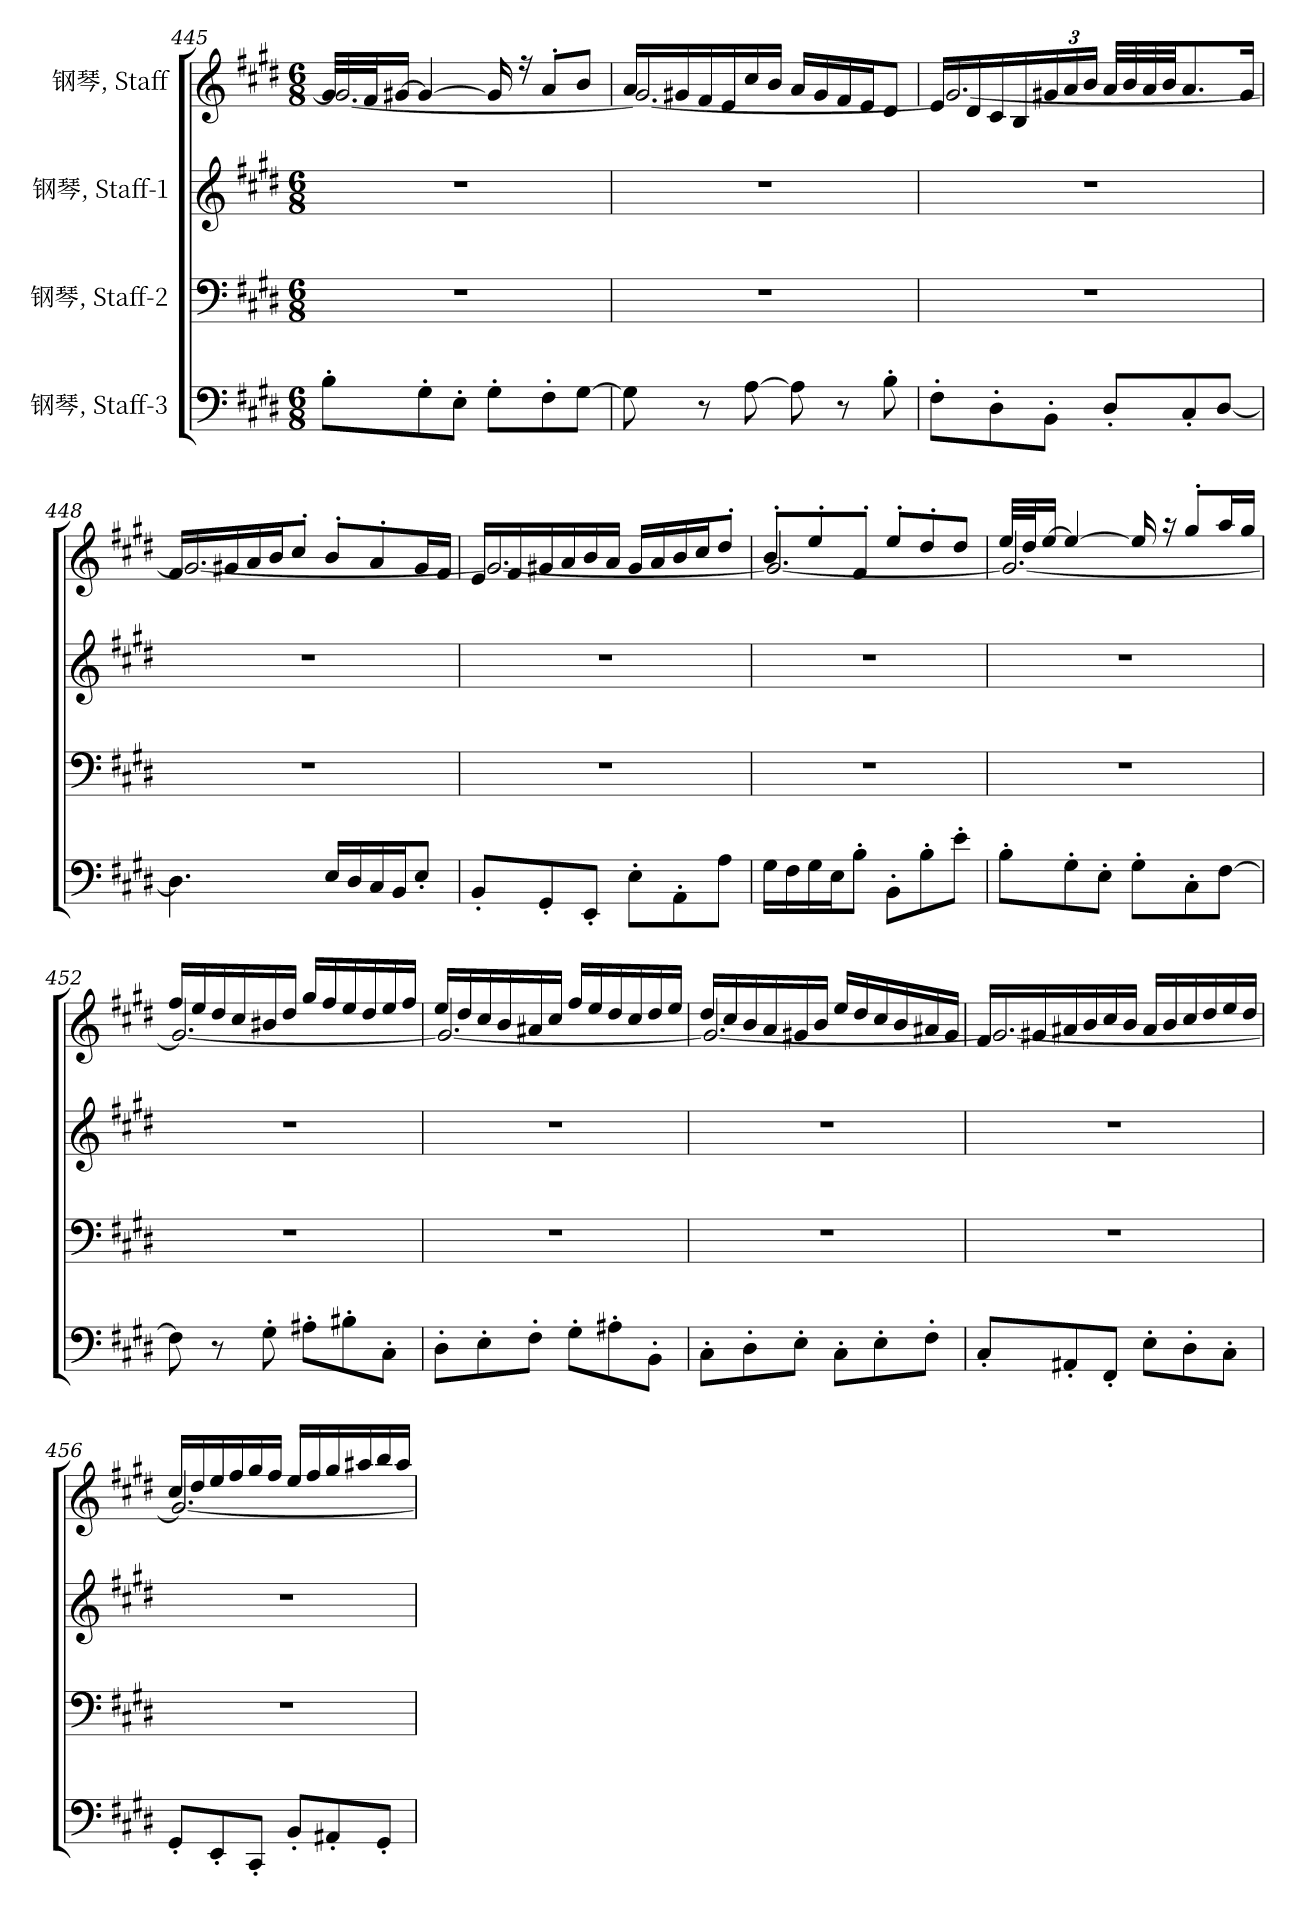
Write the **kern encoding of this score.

**kern	**kern	**kern	**kern
*part4	*part3	*part2	*part1
*staff4	*staff3	*staff2	*staff1
*I"钢琴, Staff-3	*I"钢琴, Staff-2	*I"钢琴, Staff-1	*I"钢琴, Staff
*clefF4	*clefF4	*clefG2	*clefG2
*k[f#c#g#d#]	*k[f#c#g#d#]	*k[f#c#g#d#]	*k[f#c#g#d#]
*M6/8	*M6/8	*M6/8	*M6/8
=445	=445	=445	=445
*	*	*	*^
8B'\L	2.r	2.r	32g#/LLL	2.g/_
.	.	.	32f#/J	.
.	.	.	[16g#X/JJ	.
8G#'\	.	.	4g#/_	.
8E'\J	.	.	.	.
8G#'\L	.	.	16g#/]	.
.	.	.	16r	.
8F#'\	.	.	8a'/L	.
[8G#\J	.	.	8b/J	.
!!LO:LB:g=z	!!
=446	=446	=446	=446	=446
8G#\]	2.r	2.r	16a/LL	2.g/_
.	.	.	16g#X/	.
8r	.	.	16f#/	.
.	.	.	16e/	.
[8A\	.	.	16cc#/	.
.	.	.	16b/JJ	.
8A\]	.	.	16a/LL	.
.	.	.	16g#/	.
8r	.	.	16f#/	.
.	.	.	16e/J	.
8B'\	.	.	8d#/J	.
=447	=447	=447	=447	=447
8F#'\L	2.r	2.r	16e/LL	2.g/_
.	.	.	16d#/	.
8D#'\	.	.	16c#/	.
.	.	.	16B/	.
*	*	*	*Xbrackettup	*
8BB'\J	.	.	24g#X/	.
.	.	.	24a/	.
.	.	.	24b/JJ	.
8D#'/L	.	.	32a/LLL	.
.	.	.	32b/	.
.	.	.	32a/	.
.	.	.	32b/JJ	.
8C#'/	.	.	8.a/	.
[8D#/J	.	.	.	.
.	.	.	16g#/Jk	.
=448	=448	=448	=448	=448
4.D#\]	2.r	2.r	16f#/LL	2.g/_
.	.	.	16g#X/	.
.	.	.	16a/	.
.	.	.	16b/J	.
.	.	.	8cc#'/J	.
16E/LL	.	.	8b'/L	.
16D#/	.	.	.	.
16C#/	.	.	8a'/	.
16BB/J	.	.	.	.
8E'/J	.	.	16g#/L	.
.	.	.	16f#/JJ	.
!!LO:PB:g=z	!!
=449	=449	=449	=449	=449
8BB'/L	2.r	2.r	16e/LL	2.g/_
.	.	.	16f#/	.
8GG#'/	.	.	16g#X/	.
.	.	.	16a/	.
8EE'/J	.	.	16b/	.
.	.	.	16a/JJ	.
8E'\L	.	.	16g#/LL	.
.	.	.	16a/	.
8AA'\	.	.	16b/	.
.	.	.	16cc#/J	.
8A\J	.	.	8dd#'/J	.
=450	=450	=450	=450	=450
16G#\LL	2.r	2.r	8b'/L	2.g/_
16F#\	.	.	.	.
16G#\	.	.	8ee'/	.
16E\J	.	.	.	.
8B'\J	.	.	8f#'/J	.
8BB'\L	.	.	8ee'/L	.
8B'\	.	.	8dd#'/	.
8e'\J	.	.	8dd#/J	.
=451	=451	=451	=451	=451
8B'\L	2.r	2.r	32ee/LLL	2.g/_
.	.	.	32dd#/J	.
.	.	.	[16ee/JJ	.
8G#'\	.	.	4ee/_	.
8E'\J	.	.	.	.
8G#'\L	.	.	16ee/]	.
.	.	.	16r	.
8C#'\	.	.	8gg#'/L	.
[8F#\J	.	.	16aa/L	.
.	.	.	16gg#/JJ	.
!!LO:LB:g=z	!!
=452	=452	=452	=452	=452
8F#\]	2.r	2.r	16ff#/LL	2.g/_
.	.	.	16ee/	.
8r	.	.	16dd#/	.
.	.	.	16cc#/	.
8G#'\	.	.	16b#X/	.
.	.	.	16dd#/JJ	.
8A#X'\L	.	.	16gg#/LL	.
.	.	.	16ff#/	.
8B#X'\	.	.	16ee/	.
.	.	.	16dd#/	.
8C#'\J	.	.	16ee/	.
.	.	.	16ff#/JJ	.
=453	=453	=453	=453	=453
8D#'\L	2.r	2.r	16ee/LL	2.g/_
.	.	.	16dd#/	.
8E'\	.	.	16cc#/	.
.	.	.	16b/	.
8F#'\J	.	.	16a#X/	.
.	.	.	16cc#/JJ	.
8G#'\L	.	.	16ff#/LL	.
.	.	.	16ee/	.
8A#X'\	.	.	16dd#/	.
.	.	.	16cc#/	.
8BB'\J	.	.	16dd#/	.
.	.	.	16ee/JJ	.
=454	=454	=454	=454	=454
8C#'\L	2.r	2.r	16dd#/LL	2.g/_
.	.	.	16cc#/	.
8D#'\	.	.	16b/	.
.	.	.	16a/	.
8E'\J	.	.	16g#X/	.
.	.	.	16b/JJ	.
8C#'\L	.	.	16ee/LL	.
.	.	.	16dd#/	.
8E'\	.	.	16cc#/	.
.	.	.	16b/	.
8F#'\J	.	.	16a#X/	.
.	.	.	16g#/JJ	.
!!LO:LB:g=z	!!
=455	=455	=455	=455	=455
8C#'/L	2.r	2.r	16f#/LL	2.g/_
.	.	.	16g#X/	.
8AA#X'/	.	.	16a#X/	.
.	.	.	16b/	.
8FF#'/J	.	.	16cc#/	.
.	.	.	16b/JJ	.
8E'\L	.	.	16a#/LL	.
.	.	.	16b/	.
8D#'\	.	.	16cc#/	.
.	.	.	16dd#/	.
8C#'\J	.	.	16ee/	.
.	.	.	16dd#/JJ	.
=456	=456	=456	=456	=456
8GG#'/L	2.r	2.r	16cc#/LL	2.g/_
.	.	.	16dd#/	.
8EE'/	.	.	16ee/	.
.	.	.	16ff#/	.
8CC#'/J	.	.	16gg#/	.
.	.	.	16ff#/JJ	.
8BB'/L	.	.	16ee/LL	.
.	.	.	16ff#/	.
8AA#X'/	.	.	16gg#/	.
.	.	.	16aa#X/	.
8GG#'/J	.	.	16bb/	.
.	.	.	16aa#/JJ	.
*	*	*	*v	*v
=	=	=	=
*-	*-	*-	*-
